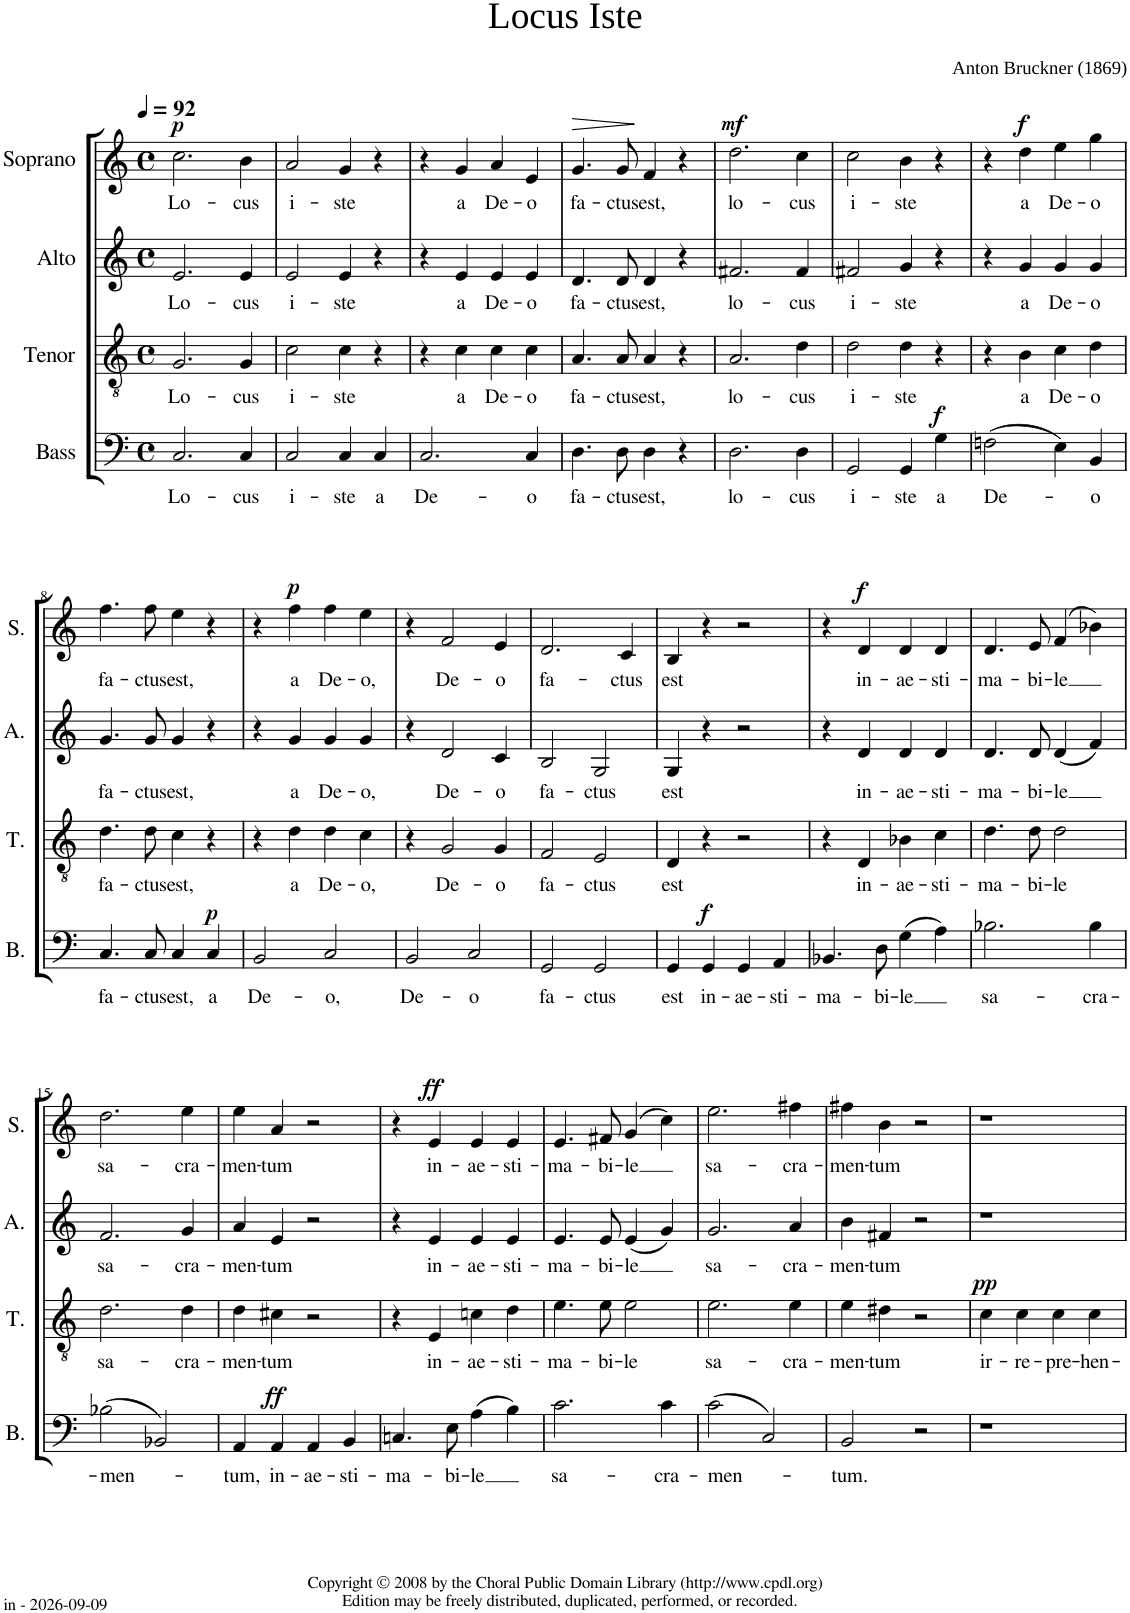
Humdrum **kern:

**kern	**text	**dynam	**kern	**text	**dynam	**kern	**text	**kern	**text	**dynam
*part4	*part4	*part4	*part3	*part3	*part3	*part2	*part2	*part1	*part1	*part1
*staff4	*staff4	*staff4	*staff3	*staff3	*staff3	*staff2	*staff2	*staff1	*staff1	*staff1
*I"Bass	*	*	*I"Tenor	*	*	*I"Alto	*	*I"Soprano	*	*
*I'B.	*	*	*I'T.	*	*	*I'A.	*	*I'S.	*	*
*clefF4	*	*	*clefGv2	*	*	*clefG2	*	*clefG2	*	*
*	*	*	*Trd7c12	*	*	*	*	*	*	*
*k[]	*	*	*k[]	*	*	*k[]	*	*k[]	*	*
*M4/4	*	*	*M4/4	*	*	*M4/4	*	*M4/4	*	*
*met(c)	*	*	*met(c)	*	*	*met(c)	*	*met(c)	*	*
*MM92	*	*	*MM92	*	*	*MM92	*	*MM92	*	*
=1	=1	=1	=1	=1	=1	=1	=1	=1	=1	=1
!	!LO:LY:b	!	!	!LO:LY:b	!	!	!LO:LY:b	!	!LO:LY:b	!LO:DY:a
2.C/	Lo-	.	2.G/	Lo-	.	2.e/	Lo-	2.cc\	Lo-	p
!	!LO:LY:b	!	!	!LO:LY:b	!	!	!LO:LY:b	!	!LO:LY:b	!
4C/	-cus	.	4G/	-cus	.	4e/	-cus	4b\	-cus	.
=2	=2	=2	=2	=2	=2	=2	=2	=2	=2	=2
!	!LO:LY:b	!	!	!LO:LY:b	!	!	!LO:LY:b	!	!LO:LY:b	!
2C/	i-	.	2c\	i-	.	2e/	i-	2a/	i-	.
!	!LO:LY:b	!	!	!LO:LY:b	!	!	!LO:LY:b	!	!LO:LY:b	!
4C/	-ste	.	4c\	-ste	.	4e/	-ste	4g/	-ste	.
!	!LO:LY:b	!	!	!	!	!	!	!	!	!
4C/	a	.	4r	.	.	4r	.	4r	.	.
=3	=3	=3	=3	=3	=3	=3	=3	=3	=3	=3
!	!LO:LY:b	!	!	!	!	!	!	!	!	!
2.C/	De-	.	4r	.	.	4r	.	4r	.	.
!	!	!	!	!LO:LY:b	!	!	!LO:LY:b	!	!LO:LY:b	!
.	.	.	4c\	a	.	4e/	a	4g/	a	.
!	!	!	!	!LO:LY:b	!	!	!LO:LY:b	!	!LO:LY:b	!
.	.	.	4c\	De-	.	4e/	De-	4a/	De-	.
!	!LO:LY:b	!	!	!LO:LY:b	!	!	!LO:LY:b	!	!LO:LY:b	!
4C/	-o	.	4c\	-o	.	4e/	-o	4e/	-o	.
=4	=4	=4	=4	=4	=4	=4	=4	=4	=4	=4
!	!LO:LY:b	!	!	!LO:LY:b	!	!	!LO:LY:b	!	!LO:LY:b	!LO:HP:b
4.D\	fa-	.	4.A/	fa-	.	4.d/	fa-	4.g/	fa-	>
!	!LO:LY:b	!	!	!LO:LY:b	!	!	!LO:LY:b	!	!LO:LY:b	!
8D\	-ctus	.	8A/	-ctus	.	8d/	-ctus	8g/	-ctus	.
!	!LO:LY:b	!	!	!LO:LY:b	!	!	!LO:LY:b	!	!LO:LY:b	!
4D\	est,	.	4A/	est,	.	4d/	est,	4f/	est,	]
4r	.	.	4r	.	.	4r	.	4r	.	.
=5	=5	=5	=5	=5	=5	=5	=5	=5	=5	=5
!	!LO:LY:b	!	!	!LO:LY:b	!	!	!LO:LY:b	!	!LO:LY:b	!LO:DY:a
2.D\	lo-	.	2.A/	lo-	.	2.f#X/	lo-	2.dd\	lo-	mf
!	!LO:LY:b	!	!	!LO:LY:b	!	!	!LO:LY:b	!	!LO:LY:b	!
4D\	-cus	.	4d\	-cus	.	4f#/	-cus	4cc\	-cus	.
=6	=6	=6	=6	=6	=6	=6	=6	=6	=6	=6
!	!LO:LY:b	!	!	!LO:LY:b	!	!	!LO:LY:b	!	!LO:LY:b	!
2GG/	i-	.	2d\	i-	.	2f#X/	i-	2cc\	i-	.
!	!LO:LY:b	!	!	!LO:LY:b	!	!	!LO:LY:b	!	!LO:LY:b	!
4GG/	-ste	.	4d\	-ste	.	4g/	-ste	4b\	-ste	.
!	!LO:LY:b	!LO:DY:a	!	!	!	!	!	!	!	!
4G\	a	f	4r	.	.	4r	.	4r	.	.
=7	=7	=7	=7	=7	=7	=7	=7	=7	=7	=7
!	!LO:LY:b	!	!	!	!	!	!	!	!	!
(2Fn\	De-	.	4r	.	.	4r	.	4r	.	.
!	!	!	!	!LO:LY:b	!	!	!LO:LY:b	!	!LO:LY:b	!LO:DY:a
.	.	.	4B\	a	.	4g/	a	4dd\	a	f
!	!	!	!	!LO:LY:b	!	!	!LO:LY:b	!	!LO:LY:b	!
4E\)	.	.	4c\	De-	.	4g/	De-	4ee\	De-	.
!	!LO:LY:b	!	!	!LO:LY:b	!	!	!LO:LY:b	!	!LO:LY:b	!
4BB/	-o	.	4d\	-o	.	4g/	-o	4gg\	-o	.
!!LO:LB:g=z
=8	=8	=8	=8	=8	=8	=8	=8	=8	=8	=8
!	!LO:LY:b	!	!	!LO:LY:b	!	!	!LO:LY:b	!	!LO:LY:b	!
4.C/	fa-	.	4.d\	fa-	.	4.g/	fa-	4.ff\	fa-	.
!	!LO:LY:b	!	!	!LO:LY:b	!	!	!LO:LY:b	!	!LO:LY:b	!
8C/	-ctus	.	8d\	-ctus	.	8g/	-ctus	8ff\	-ctus	.
!	!LO:LY:b	!	!	!LO:LY:b	!	!	!LO:LY:b	!	!LO:LY:b	!
4C/	est,	.	4c\	est,	.	4g/	est,	4ee\	est,	.
!	!LO:LY:b	!LO:DY:a	!	!	!	!	!	!	!	!
4C/	a	p	4r	.	.	4r	.	4r	.	.
=9	=9	=9	=9	=9	=9	=9	=9	=9	=9	=9
!	!LO:LY:b	!	!	!	!	!	!	!	!	!
2BB/	De-	.	4r	.	.	4r	.	4r	.	.
!	!	!	!	!LO:LY:b	!	!	!LO:LY:b	!	!LO:LY:b	!LO:DY:a
.	.	.	4d\	a	.	4g/	a	4ff\	a	p
!	!LO:LY:b	!	!	!LO:LY:b	!	!	!LO:LY:b	!	!LO:LY:b	!
2C/	-o,	.	4d\	De-	.	4g/	De-	4ff\	De-	.
!	!	!	!	!LO:LY:b	!	!	!LO:LY:b	!	!LO:LY:b	!
.	.	.	4c\	-o,	.	4g/	-o,	4ee\	-o,	.
=10	=10	=10	=10	=10	=10	=10	=10	=10	=10	=10
!	!LO:LY:b	!	!	!	!	!	!	!	!	!
2BB/	De-	.	4r	.	.	4r	.	4r	.	.
!	!	!	!	!LO:LY:b	!	!	!LO:LY:b	!	!LO:LY:b	!
.	.	.	2G/	De-	.	2d/	De-	2f/	De-	.
!	!LO:LY:b	!	!	!	!	!	!	!	!	!
2C/	-o	.	.	.	.	.	.	.	.	.
!	!	!	!	!LO:LY:b	!	!	!LO:LY:b	!	!LO:LY:b	!
.	.	.	4G/	-o	.	4c/	-o	4e/	-o	.
=11	=11	=11	=11	=11	=11	=11	=11	=11	=11	=11
!	!LO:LY:b	!	!	!LO:LY:b	!	!	!LO:LY:b	!	!LO:LY:b	!
2GG/	fa-	.	2F/	fa-	.	2B/	fa-	2.d/	fa-	.
!	!LO:LY:b	!	!	!LO:LY:b	!	!	!LO:LY:b	!	!	!
2GG/	-ctus	.	2E/	-ctus	.	2G/	-ctus	.	.	.
!	!	!	!	!	!	!	!	!	!LO:LY:b	!
.	.	.	.	.	.	.	.	4c/	-ctus	.
=12	=12	=12	=12	=12	=12	=12	=12	=12	=12	=12
!	!LO:LY:b	!	!	!LO:LY:b	!	!	!LO:LY:b	!	!LO:LY:b	!
4GG/	est	.	4D/	est	.	4G/	est	4B/	est	.
!	!LO:LY:b	!LO:DY:a	!	!	!	!	!	!	!	!
4GG/	in-	f	4r	.	.	4r	.	4r	.	.
!	!LO:LY:b	!	!	!	!	!	!	!	!	!
4GG/	-ae-	.	2r	.	.	2r	.	2r	.	.
!	!LO:LY:b	!	!	!	!	!	!	!	!	!
4AA/	-sti-	.	.	.	.	.	.	.	.	.
=13	=13	=13	=13	=13	=13	=13	=13	=13	=13	=13
!	!LO:LY:b	!	!	!	!	!	!	!	!	!
4.BB-X/	-ma-	.	4r	.	.	4r	.	4r	.	.
!	!	!	!	!LO:LY:b	!	!	!LO:LY:b	!	!LO:LY:b	!LO:DY:a
.	.	.	4D/	in-	.	4d/	in-	4d/	in-	f
!	!LO:LY:b	!	!	!	!	!	!	!	!	!
8D\	-bi-	.	.	.	.	.	.	.	.	.
!	!LO:LY:b	!	!	!LO:LY:b	!	!	!LO:LY:b	!	!LO:LY:b	!
(4G\	-le	.	4B-X\	-ae-	.	4d/	-ae-	4d/	-ae-	.
!	!	!	!	!LO:LY:b	!	!	!LO:LY:b	!	!LO:LY:b	!
4A\)	.	.	4c\	-sti-	.	4d/	-sti-	4d/	-sti-	.
=14	=14	=14	=14	=14	=14	=14	=14	=14	=14	=14
!	!LO:LY:b	!	!	!LO:LY:b	!	!	!LO:LY:b	!	!LO:LY:b	!
2.B-X\	sa-	.	4.d\	-ma-	.	4.d/	-ma-	4.d/	-ma-	.
!	!	!	!	!LO:LY:b	!	!	!LO:LY:b	!	!LO:LY:b	!
.	.	.	8d\	-bi-	.	8d/	-bi-	8e/	-bi-	.
!	!	!	!	!LO:LY:b	!	!	!LO:LY:b	!	!LO:LY:b	!
.	.	.	2d\	-le	.	(4d/	-le	(4f/	-le	.
!	!LO:LY:b	!	!	!	!	!	!	!	!	!
4B-\	-cra-	.	.	.	.	4f/)	.	4b-X\)	.	.
!!LO:LB:g=z
=15	=15	=15	=15	=15	=15	=15	=15	=15	=15	=15
!	!LO:LY:b	!	!	!LO:LY:b	!	!	!LO:LY:b	!	!LO:LY:b	!
(2B-X\	-men-	.	2.d\	sa-	.	2.f/	sa-	2.dd\	sa-	.
2BB-X/)	.	.	.	.	.	.	.	.	.	.
!	!	!	!	!LO:LY:b	!	!	!LO:LY:b	!	!LO:LY:b	!
.	.	.	4d\	-cra-	.	4g/	-cra-	4ee\	-cra-	.
=16	=16	=16	=16	=16	=16	=16	=16	=16	=16	=16
!	!LO:LY:b	!	!	!LO:LY:b	!	!	!LO:LY:b	!	!LO:LY:b	!
4AA/	-tum,	.	4d\	-men-	.	4a/	-men-	4ee\	-men-	.
!	!LO:LY:b	!LO:DY:a	!	!LO:LY:b	!	!	!LO:LY:b	!	!LO:LY:b	!
4AA/	in-	ff	4c#X\	-tum	.	4e/	-tum	4a/	-tum	.
!	!LO:LY:b	!	!	!	!	!	!	!	!	!
4AA/	-ae-	.	2r	.	.	2r	.	2r	.	.
!	!LO:LY:b	!	!	!	!	!	!	!	!	!
4BB/	-sti-	.	.	.	.	.	.	.	.	.
=17	=17	=17	=17	=17	=17	=17	=17	=17	=17	=17
!	!LO:LY:b	!	!	!	!	!	!	!	!	!
4.Cn/	-ma-	.	4r	.	.	4r	.	4r	.	.
!	!	!	!	!LO:LY:b	!	!	!LO:LY:b	!	!LO:LY:b	!LO:DY:a
.	.	.	4E/	in-	.	4e/	in-	4e/	in-	ff
!	!LO:LY:b	!	!	!	!	!	!	!	!	!
8E\	-bi-	.	.	.	.	.	.	.	.	.
!	!LO:LY:b	!	!	!LO:LY:b	!	!	!LO:LY:b	!	!LO:LY:b	!
(4A\	-le	.	4cn\	-ae-	.	4e/	-ae-	4e/	-ae-	.
!	!	!	!	!LO:LY:b	!	!	!LO:LY:b	!	!LO:LY:b	!
4B\)	.	.	4d\	-sti-	.	4e/	-sti-	4e/	-sti-	.
=18	=18	=18	=18	=18	=18	=18	=18	=18	=18	=18
!	!LO:LY:b	!	!	!LO:LY:b	!	!	!LO:LY:b	!	!LO:LY:b	!
2.c\	sa-	.	4.e\	-ma-	.	4.e/	-ma-	4.e/	-ma-	.
!	!	!	!	!LO:LY:b	!	!	!LO:LY:b	!	!LO:LY:b	!
.	.	.	8e\	-bi-	.	8e/	-bi-	8f#X/	-bi-	.
!	!	!	!	!LO:LY:b	!	!	!LO:LY:b	!	!LO:LY:b	!
.	.	.	2e\	-le	.	(4e/	-le	(4g/	-le	.
!	!LO:LY:b	!	!	!	!	!	!	!	!	!
4c\	-cra-	.	.	.	.	4g/)	.	4cc\)	.	.
=19	=19	=19	=19	=19	=19	=19	=19	=19	=19	=19
!	!LO:LY:b	!	!	!LO:LY:b	!	!	!LO:LY:b	!	!LO:LY:b	!
(2c\	-men-	.	2.e\	sa-	.	2.g/	sa-	2.ee\	sa-	.
2C/)	.	.	.	.	.	.	.	.	.	.
!	!	!	!	!LO:LY:b	!	!	!LO:LY:b	!	!LO:LY:b	!
.	.	.	4e\	-cra-	.	4a/	-cra-	4ff#X\	-cra-	.
=20	=20	=20	=20	=20	=20	=20	=20	=20	=20	=20
!	!LO:LY:b	!	!	!LO:LY:b	!	!	!LO:LY:b	!	!LO:LY:b	!
2BB/	-tum.	.	4e\	-men-	.	4b\	-men-	4ff#X\	-men-	.
!	!	!	!	!LO:LY:b	!	!	!LO:LY:b	!	!LO:LY:b	!
.	.	.	4d#X\	-tum	.	4f#X/	-tum	4b\	-tum	.
2r	.	.	2r	.	.	2r	.	2r	.	.
=21	=21	=21	=21	=21	=21	=21	=21	=21	=21	=21
!	!	!	!	!LO:LY:b	!LO:DY:a	!	!	!	!	!
1r	.	.	4c\	ir-	pp	1r	.	1r	.	.
!	!	!	!	!LO:LY:b	!	!	!	!	!	!
.	.	.	4c\	-re-	.	.	.	.	.	.
!	!	!	!	!LO:LY:b	!	!	!	!	!	!
.	.	.	4c\	-pre-	.	.	.	.	.	.
!	!	!	!	!LO:LY:b	!	!	!	!	!	!
.	.	.	4c\	-hen-	.	.	.	.	.	.
=	=	=	=	=	=	=	=	=	=	=
*-	*-	*-	*-	*-	*-	*-	*-	*-	*-	*-
